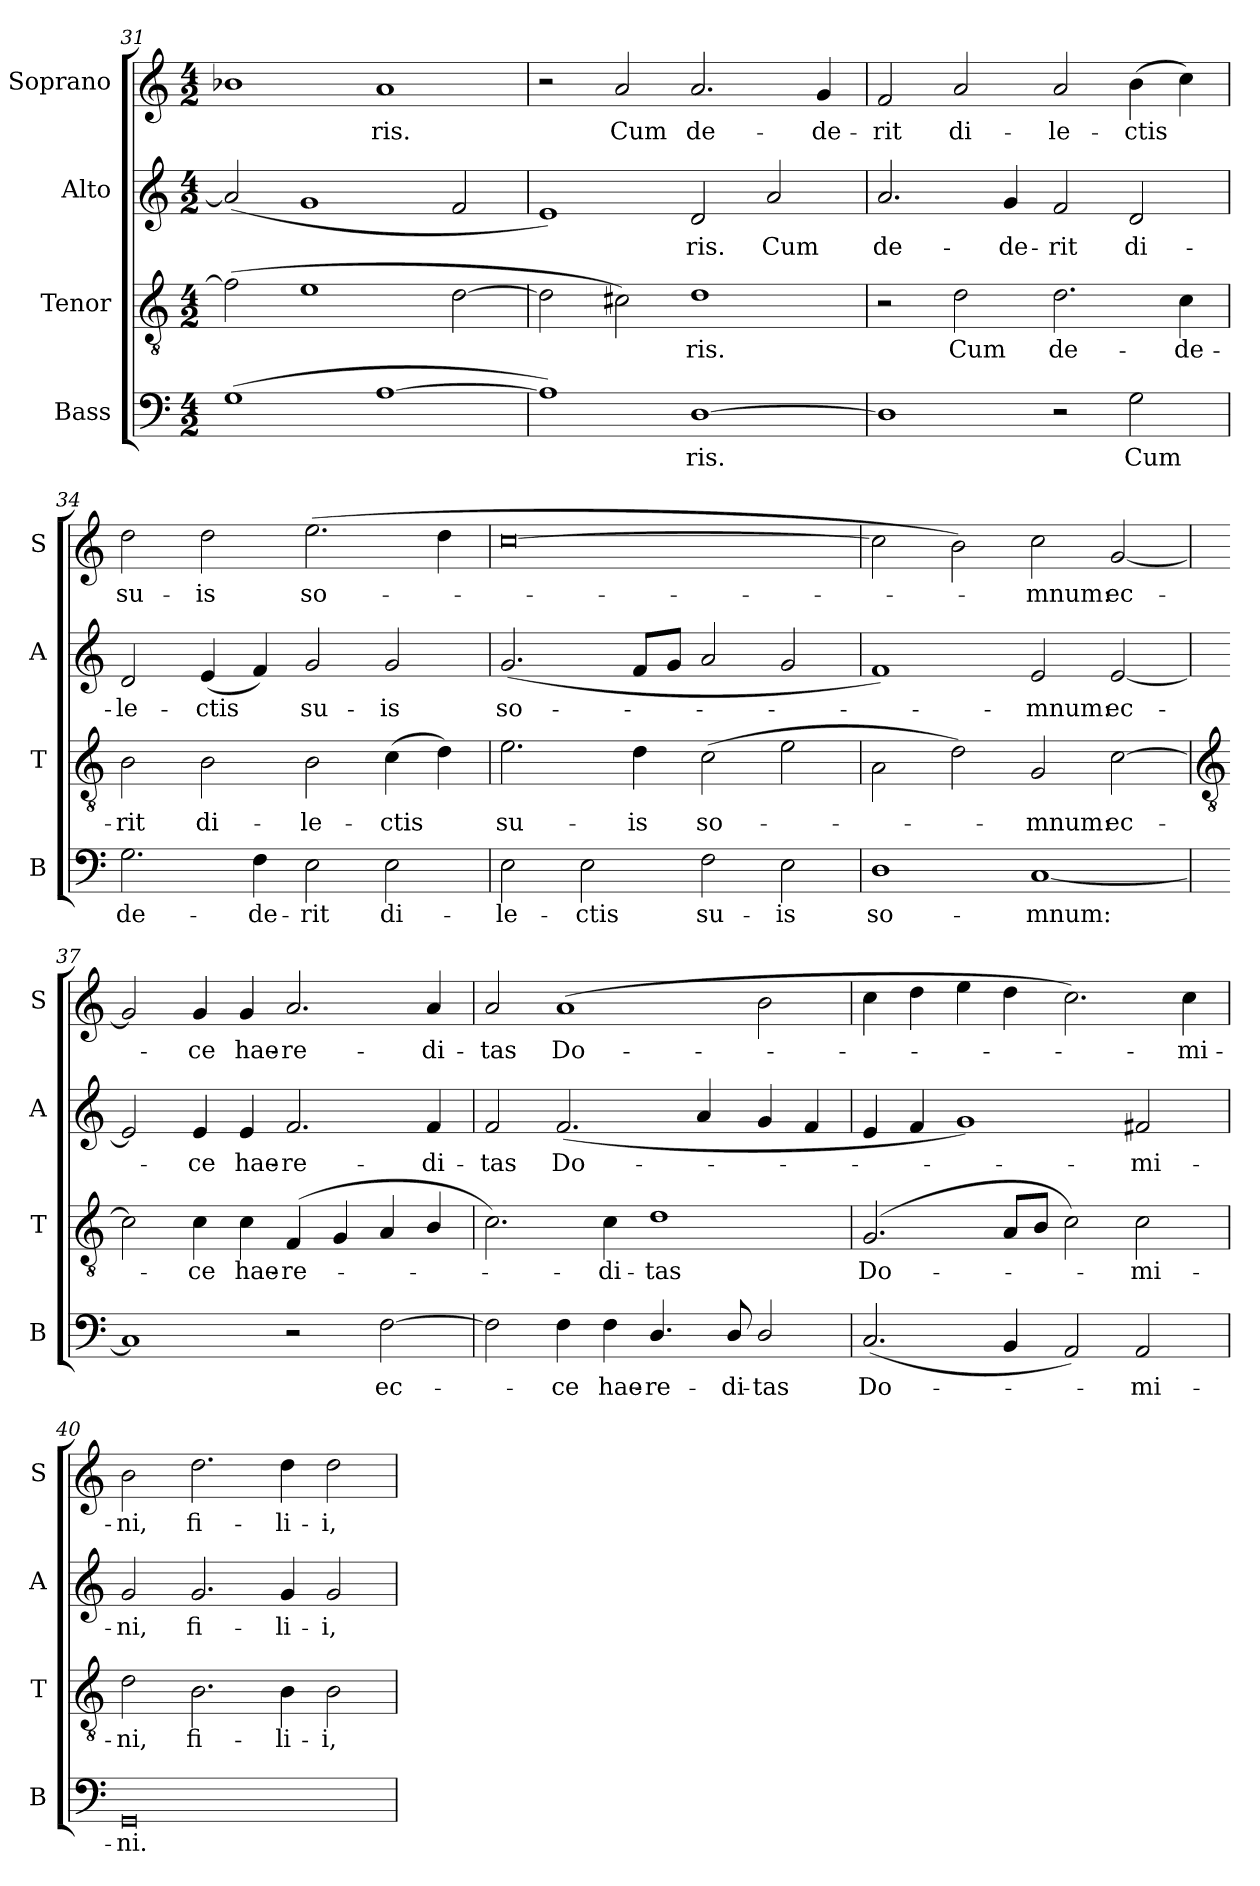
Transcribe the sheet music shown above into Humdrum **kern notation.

**kern	**text	**kern	**text	**kern	**text	**kern	**text
*part4	*part4	*part3	*part3	*part2	*part2	*part1	*part1
*staff4	*staff4	*staff3	*staff3	*staff2	*staff2	*staff1	*staff1
*I"Bass	*	*I"Tenor	*	*I"Alto	*	*I"Soprano	*
*I'B	*	*I'T	*	*I'A	*	*I'S	*
!!LO:LB:g=z
*clefF4	*	*clefGv2	*	*clefG2	*	*clefG2	*
*k[]	*	*k[]	*	*k[]	*	*k[]	*
*C:	*	*C:	*	*C:	*	*C:	*
*M4/2	*	*M4/2	*	*M4/2	*	*M4/2	*
=31	=31	=31	=31	=31	=31	=31	=31
(>1G	.	(>2f]	.	(<2a]	.	1b-X/	.
.	.	1e	.	1g	.	.	.
!	!	!	!	!	!	!	!LO:LY:b
[1A	.	.	.	.	.	1a	ris.
.	.	[2d	.	2f	.	.	.
=32	=32	=32	=32	=32	=32	=32	=32
1A])	.	2d]	.	1e)	.	2r	.
!	!	!	!	!	!	!	!LO:LY:b
.	.	2c#X)	.	.	.	2a	Cum
!	!LO:LY:b	!	!LO:LY:b	!	!LO:LY:b	!	!LO:LY:b
[1D	ris.	1d	ris.	2d	ris.	2.a	de-
!	!	!	!	!	!LO:LY:b	!	!
.	.	.	.	2a	Cum	.	.
!	!	!	!	!	!	!	!LO:LY:b
.	.	.	.	.	.	4g/	-de-
=33	=33	=33	=33	=33	=33	=33	=33
!	!	!	!	!	!LO:LY:b	!	!LO:LY:b
1D]	.	2r	.	2.a	de-	2f	-rit
!	!	!	!LO:LY:b	!	!	!	!LO:LY:b
.	.	2d	Cum	.	.	2a	di-
!	!	!	!	!	!LO:LY:b	!	!
.	.	.	.	4g	-de-	.	.
!	!	!	!LO:LY:b	!	!LO:LY:b	!	!LO:LY:b
2r	.	2.d	de-	2f	-rit	2a	-le-
!	!LO:LY:b	!	!	!	!LO:LY:b	!	!LO:LY:b
2G	Cum	.	.	2d	di-	(>4b	-ctis
!	!	!	!LO:LY:b	!	!	!	!
.	.	4c	-de-	.	.	4cc)	.
=34	=34	=34	=34	=34	=34	=34	=34
!	!LO:LY:b	!	!LO:LY:b	!	!LO:LY:b	!	!LO:LY:b
2.G	de-	2B	-rit	2d	-le-	2dd	su-
!	!	!	!LO:LY:b	!	!LO:LY:b	!	!LO:LY:b
.	.	2B	di-	(<4e	-ctis	2dd	-is
!	!LO:LY:b	!	!	!	!	!	!
4F	-de-	.	.	4f)	.	.	.
!	!LO:LY:b	!	!LO:LY:b	!	!LO:LY:b	!	!LO:LY:b
2E	-rit	2B	-le-	2g	su-	(>2.ee	so-
!	!LO:LY:b	!	!LO:LY:b	!	!LO:LY:b	!	!
2E	di-	(>4c	-ctis	2g	-is	.	.
.	.	4d)	.	.	.	4dd	.
=35	=35	=35	=35	=35	=35	=35	=35
!	!LO:LY:b	!	!LO:LY:b	!	!LO:LY:b	!	!
2E	-le-	2.e	su-	(<2.g	so-	[0cc	.
!	!LO:LY:b	!	!	!	!	!	!
2E	-ctis	.	.	.	.	.	.
!	!	!	!LO:LY:b	!	!	!	!
.	.	4d	-is	8fL	.	.	.
.	.	.	.	8gJ	.	.	.
!	!LO:LY:b	!	!LO:LY:b	!	!	!	!
2F	su-	(>2c	so-	2a	.	.	.
!	!LO:LY:b	!	!	!	!	!	!
2E	-is	2e	.	2g	.	.	.
=36	=36	=36	=36	=36	=36	=36	=36
!	!LO:LY:b	!	!	!	!	!	!
1D	so-	2A\	.	1f)	.	2cc]	.
.	.	2d)	.	.	.	2b)	.
!	!LO:LY:b	!	!LO:LY:b	!	!LO:LY:b	!	!LO:LY:b
[1C	-mnum:	2G	mnum:	2e	mnum:	2cc	mnum:
!	!	!	!LO:LY:b	!	!LO:LY:b	!	!LO:LY:b
.	.	[2c	ec-	[2e	ec-	[2g	ec-
!!LO:LB:g=z
=37	=37	=37	=37	=37	=37	=37	=37
*	*	*clefGv2	*	*	*	*	*
1C]	.	2c]	.	2e]	.	2g]	.
!	!	!	!LO:LY:b	!	!LO:LY:b	!	!LO:LY:b
.	.	4c	ce	4e	ce	4g	ce
!	!	!	!LO:LY:b	!	!LO:LY:b	!	!LO:LY:b
.	.	4c	hae-	4e	hae-	4g	hae-
!	!	!	!LO:LY:b	!	!LO:LY:b	!	!LO:LY:b
2r	.	(<4F	-re-	2.f	-re-	2.a	-re-
.	.	4G	.	.	.	.	.
!	!LO:LY:b	!	!	!	!	!	!
[2F	ec-	4A	.	.	.	.	.
!	!	!	!	!	!LO:LY:b	!	!LO:LY:b
.	.	4B/	.	4f	-di-	4a	-di-
=38	=38	=38	=38	=38	=38	=38	=38
!	!	!	!	!	!LO:LY:b	!	!LO:LY:b
2F]	.	2.c)	.	2f	-tas	2a	-tas
!	!LO:LY:b	!	!	!	!LO:LY:b	!	!LO:LY:b
4F	ce	.	.	(<2.f	Do-	(>1a	Do-
!	!LO:LY:b	!	!LO:LY:b	!	!	!	!
4F	hae-	4c	di-	.	.	.	.
!	!LO:LY:b	!	!LO:LY:b	!	!	!	!
4.D/	-re-	1d	-tas	.	.	.	.
.	.	.	.	4a	.	.	.
!	!LO:LY:b	!	!	!	!	!	!
8D/	-di-	.	.	.	.	.	.
!	!LO:LY:b	!	!	!	!	!	!
2D/	-tas	.	.	4g	.	2b	.
.	.	.	.	4f	.	.	.
=39	=39	=39	=39	=39	=39	=39	=39
!	!LO:LY:b	!	!LO:LY:b	!	!	!	!
(<2.C	Do-	(<2.G	Do-	4e	.	4cc	.
.	.	.	.	4f	.	4dd	.
.	.	.	.	1g)	.	4ee	.
4BB	.	8AL	.	.	.	4dd	.
.	.	8BJ	.	.	.	.	.
2AA)	.	2c)	.	.	.	2.cc)	.
!	!LO:LY:b	!	!LO:LY:b	!	!LO:LY:b	!	!
2AA	mi-	2c	mi-	2f#X	mi-	.	.
!	!	!	!	!	!	!	!LO:LY:b
.	.	.	.	.	.	4cc	mi-
=40	=40	=40	=40	=40	=40	=40	=40
!	!LO:LY:b	!	!LO:LY:b	!	!LO:LY:b	!	!LO:LY:b
0GG	-ni.	2d	-ni,	2g	-ni,	2b	-ni,
!	!	!	!LO:LY:b	!	!LO:LY:b	!	!LO:LY:b
.	.	2.B	fi-	2.g	fi-	2.dd	fi-
!	!	!	!LO:LY:b	!	!LO:LY:b	!	!LO:LY:b
.	.	4B	-li-	4g	-li-	4dd	-li-
!	!	!	!LO:LY:b	!	!LO:LY:b	!	!LO:LY:b
.	.	2B	-i,	2g	-i,	2dd	-i,
=	=	=	=	=	=	=	=
*-	*-	*-	*-	*-	*-	*-	*-
